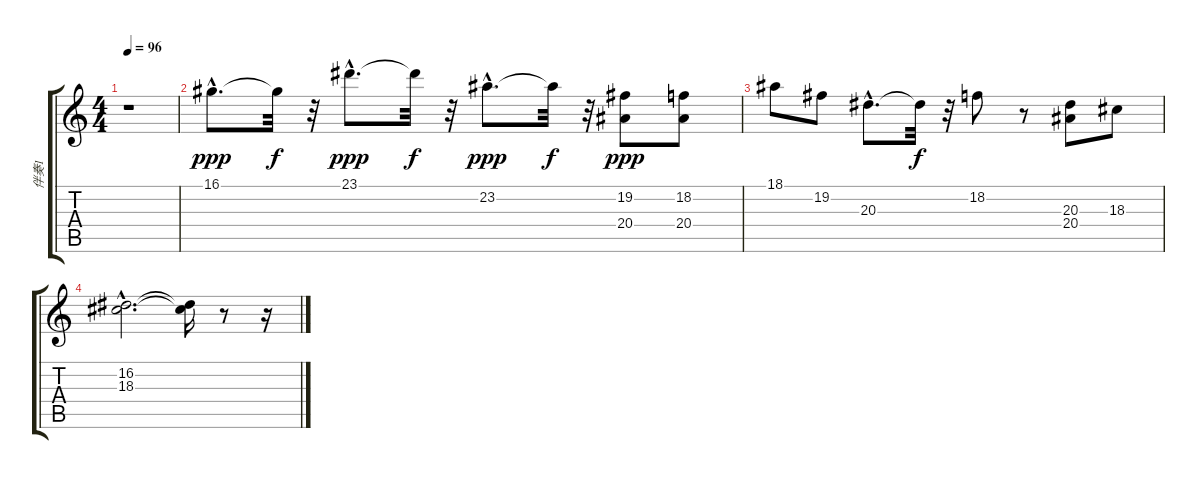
\track ("伴奏1" "伴奏1") {instrument acousticgrandpiano}
\staff {score tabs}
\tuning (E4 B3 G3 D3 A2 E2) {hide}
\ts (4 4)
\tempo 96
\clef g2
\ks c
r.1{dy f} |
16.1{hac}.8{d dy ppp} 16.1{t}.32{dy f} r.32 23.1{hac}.8{d dy ppp} 23.1{t}.32{dy f} r.32 23.2{hac}.8{d dy ppp} 23.2{t}.32{dy f} r.32 (19.2 20.4).8{dy ppp} (18.2 20.4).8 |
18.1.8 19.2.8 20.3{hac}.8{d} 20.3{t}.32{dy f} r.32 18.2.8 r.8 (20.3 20.4).8 18.3.8 |
(16.2{hac} 18.3{hac}).2{d} (16.2{t} 18.3{t}).16 r.8 r.16
